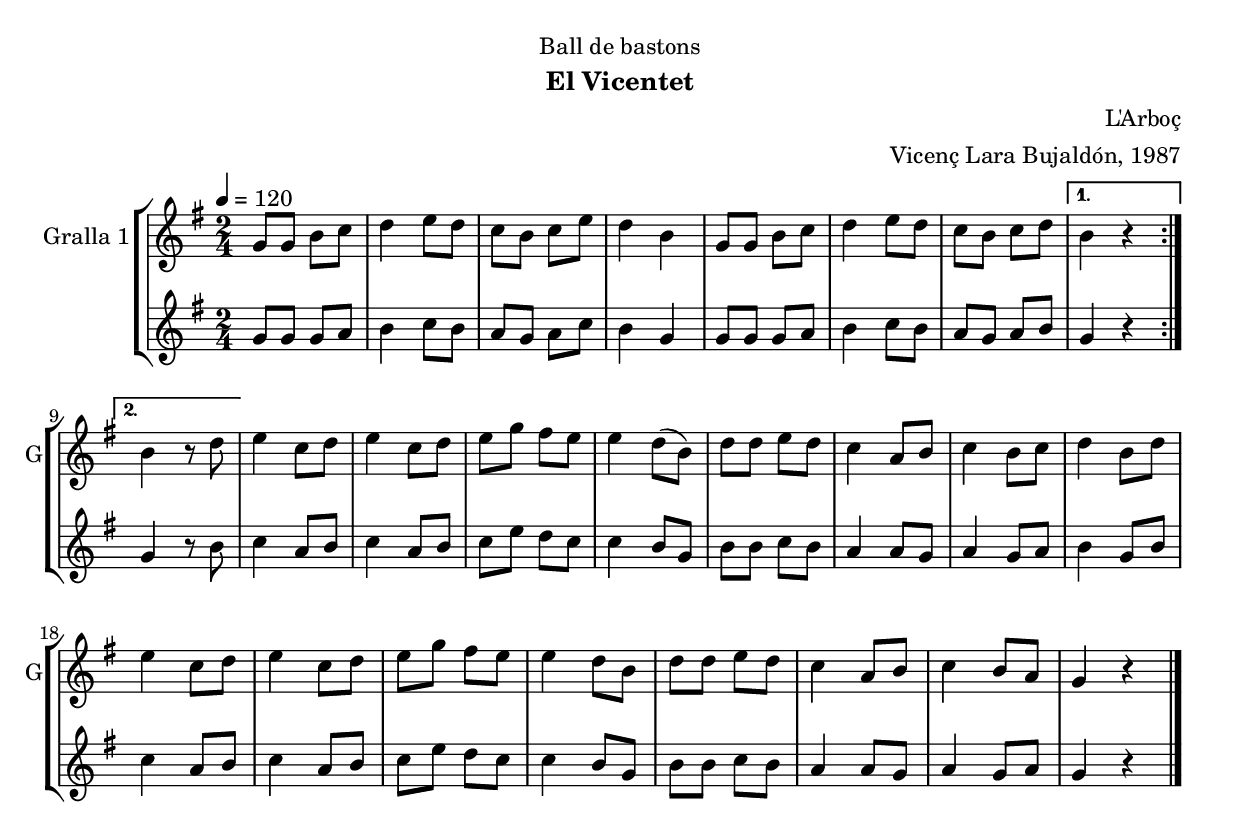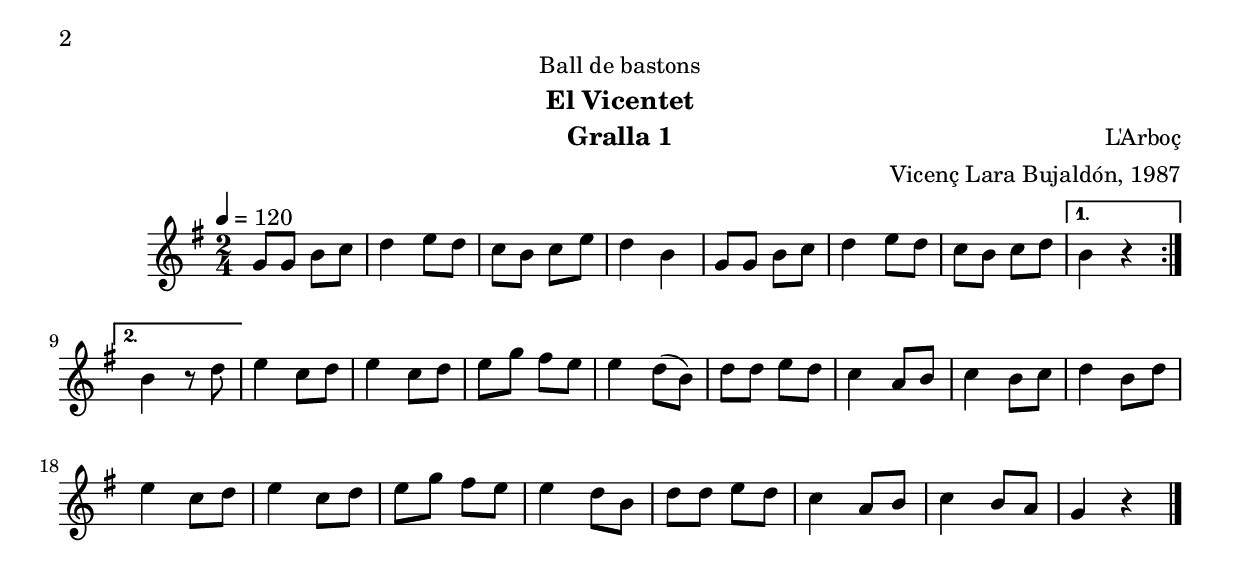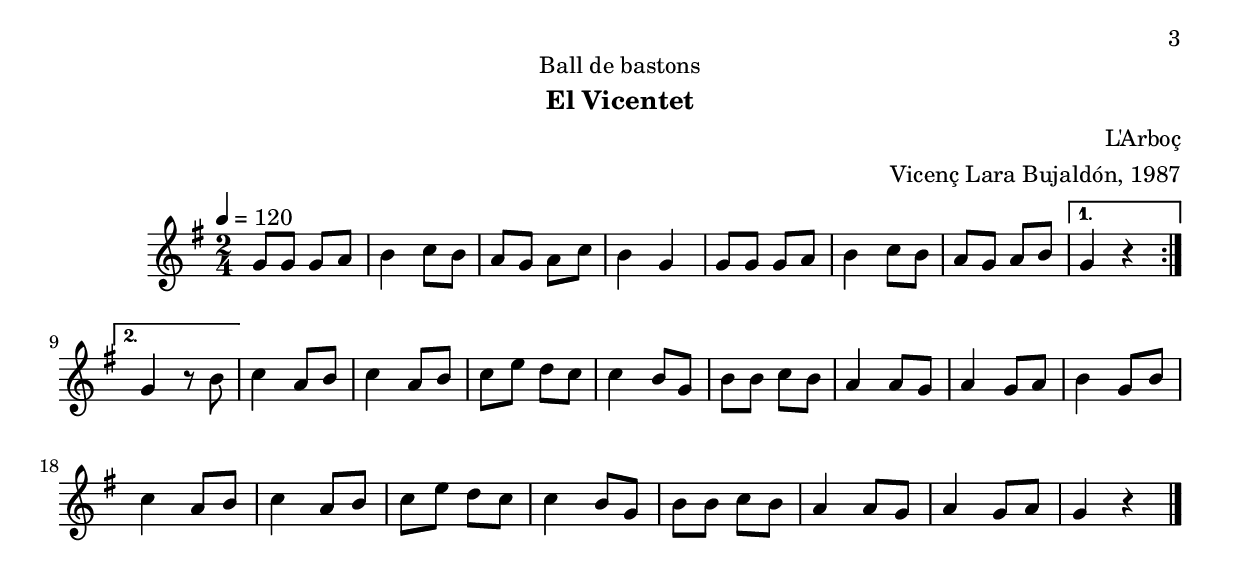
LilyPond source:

\version "2.16.2"

\header {
  dedication="Ball de bastons"
  title=""
  subtitle="El Vicentet"
  subsubtitle=""
  poet=""
  meter=""
  piece=""
  composer="L'Arboç"
  arranger="Vicenç Lara Bujaldón, 1987"
  opus=""
  instrument=""
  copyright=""
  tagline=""
}

liniaroAa =
\relative g'
{
  \tempo 4=120
  \clef treble
  \key g \major
  \time 2/4
  \repeat volta 2 { g8 g b c  |
  d4 e8 d  |
  c8 b c e  |
  d4 b  |
  %05
  g8 g b c  |
  d4 e8 d  |
  c8 b c d }
  \alternative { { b4 r }
  { b4 r8 d } }
  %10
  e4 c8 d  |
  e4 c8 d  |
  e8 g fis e  |
  e4 d8 ( b )  |
  d8 d e d  |
  %15
  c4 a8 b  |
  c4 b8 c  |
  d4 b8 d  |
  e4 c8 d  |
  e4 c8 d  |
  %20
  e8 g fis e  |
  e4 d8 b  |
  d8 d e d  |
  c4 a8 b  |
  c4 b8 a  |
  %25
  g4 r  \bar "|."
}

liniaroAb =
\relative g'
{
  \tempo 4=120
  \clef treble
  \key g \major
  \time 2/4
  \repeat volta 2 { g8 g g a  |
  b4 c8 b  |
  a8 g a c  |
  b4 g  |
  %05
  g8 g g a  |
  b4 c8 b  |
  a8 g a b }
  \alternative { { g4 r }
  { g4 r8 b } }
  %10
  c4 a8 b  |
  c4 a8 b  |
  c8 e d c  |
  c4 b8 g  |
  b8 b c b  |
  %15
  a4 a8 g  |
  a4 g8 a  |
  b4 g8 b  |
  c4 a8 b  |
  c4 a8 b  |
  %20
  c8 e d c  |
  c4 b8 g  |
  b8 b c b  |
  a4 a8 g  |
  a4 g8 a  |
  %25
  g4 r  \bar "|."
}

\bookpart {
  \score {
    \new StaffGroup {
      \override Score.RehearsalMark #'self-alignment-X = #LEFT
      <<
        \new Staff \with {instrumentName = #"Gralla 1" shortInstrumentName = #"G"} \liniaroAa
        \new Staff \with {instrumentName = #"" shortInstrumentName = #" "} \liniaroAb
      >>
    }
    \layout {}
  }
  \score { \unfoldRepeats
    \new StaffGroup {
      \override Score.RehearsalMark #'self-alignment-X = #LEFT
      <<
        \new Staff \with {instrumentName = #"Gralla 1" shortInstrumentName = #"G"} \liniaroAa
        \new Staff \with {instrumentName = #"" shortInstrumentName = #" "} \liniaroAb
      >>
    }
    \midi {
      \set Staff.midiInstrument = "oboe"
      \set DrumStaff.midiInstrument = "drums"
    }
  }
}

\bookpart {
  \header {instrument="Gralla 1"}
  \score {
    \new StaffGroup {
      \override Score.RehearsalMark #'self-alignment-X = #LEFT
      <<
        \new Staff \liniaroAa
      >>
    }
    \layout {}
  }
  \score { \unfoldRepeats
    \new StaffGroup {
      \override Score.RehearsalMark #'self-alignment-X = #LEFT
      <<
        \new Staff \liniaroAa
      >>
    }
    \midi {
      \set Staff.midiInstrument = "oboe"
      \set DrumStaff.midiInstrument = "drums"
    }
  }
}

\bookpart {
  \header {instrument=""}
  \score {
    \new StaffGroup {
      \override Score.RehearsalMark #'self-alignment-X = #LEFT
      <<
        \new Staff \liniaroAb
      >>
    }
    \layout {}
  }
  \score { \unfoldRepeats
    \new StaffGroup {
      \override Score.RehearsalMark #'self-alignment-X = #LEFT
      <<
        \new Staff \liniaroAb
      >>
    }
    \midi {
      \set Staff.midiInstrument = "oboe"
      \set DrumStaff.midiInstrument = "drums"
    }
  }
}

